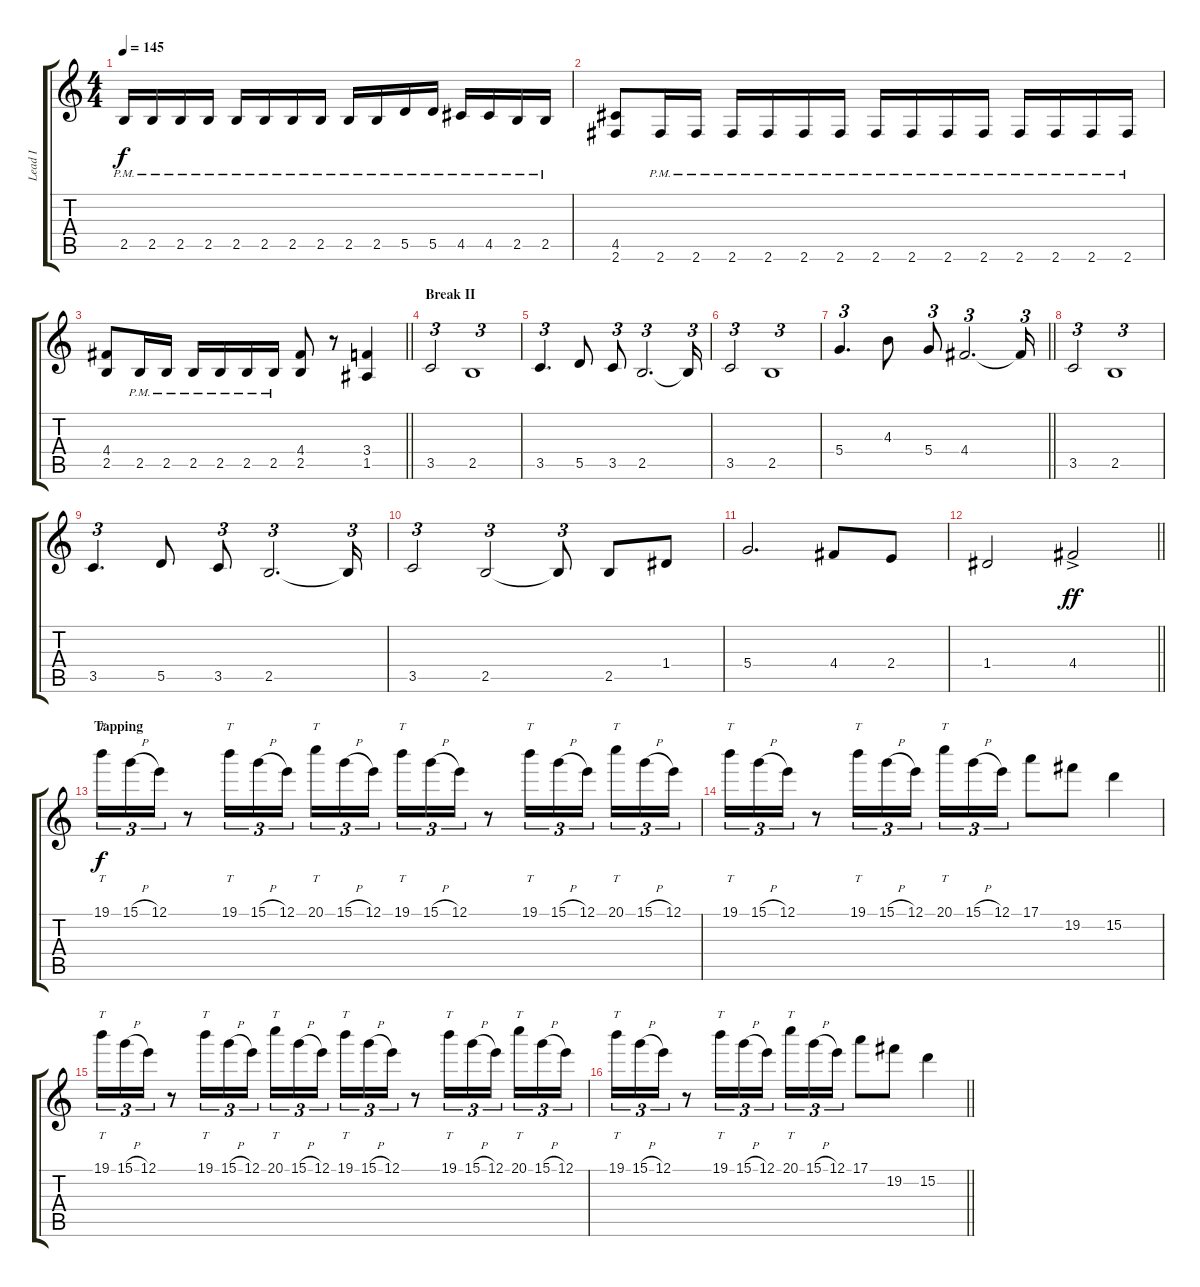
\track ("Lead I" "Lead I") {instrument distortionguitar}
\staff {score tabs}
\tuning (E4 B3 G3 D3 A2 E2) {hide}
\ts (4 4)
\tempo 145
\clef g2
\ks c
2.5{pm}.16{dy f} 2.5{pm}.16 2.5{pm}.16 2.5{pm}.16 2.5{pm}.16 2.5{pm}.16 2.5{pm}.16 2.5{pm}.16 2.5{pm}.16 2.5{pm}.16 5.5{pm}.16 5.5{pm}.16 4.5{pm}.16 4.5{pm}.16 2.5{pm}.16 2.5{pm}.16 |
(4.5 2.6).8 2.6{pm}.16 2.6{pm}.16 2.6{pm}.16 2.6{pm}.16 2.6{pm}.16 2.6{pm}.16 2.6{pm}.16 2.6{pm}.16 2.6{pm}.16 2.6{pm}.16 2.6{pm}.16 2.6{pm}.16 2.6{pm}.16 2.6{pm}.16 |
\barLineRight lightlight
(4.4 2.5).8 2.5{pm}.16 2.5{pm}.16 2.5{pm}.16 2.5{pm}.16 2.5{pm}.16 2.5{pm}.16 (4.4 2.5).8 r.8 (3.4 1.5).4 |
\section ("" "Break II")
3.5.2{tu (3 2)} 2.5.1{tu (3 2)} |
3.5.4{d tu (3 2)} 5.5.8 3.5.8{tu (3 2)} 2.5.2{d tu (3 2)} 2.5{t}.16{tu (3 2)} |
3.5.2{tu (3 2)} 2.5.1{tu (3 2)} |
\barLineRight lightlight
5.4.4{d tu (3 2)} 4.3.8 5.4.8{tu (3 2)} 4.4.2{d tu (3 2)} 4.4{t}.16{tu (3 2)} |
\section ("" "")
3.5.2{tu (3 2) volume 13} 2.5.1{tu (3 2)} |
3.5.4{d tu (3 2)} 5.5.8 3.5.8{tu (3 2)} 2.5.2{d tu (3 2)} 2.5{t}.16{tu (3 2)} |
3.5.2{tu (3 2)} 2.5.2{tu (3 2)} 2.5{t}.8{tu (3 2)} 2.5.8 1.4.8 |
5.4.2{d} 4.4.8 2.4.8 |
\barLineRight lightlight
1.4.2 4.4{ac}.2{dy ff} |
\section ("" "Tapping")
19.1.16{tt tu (3 2) dy f volume 11} 15.1{h}.16{tu (3 2)} 12.1.16{tu (3 2)} r.8 19.1.16{tt tu (3 2)} 15.1{h}.16{tu (3 2)} 12.1.16{tu (3 2) beam splitsecondary} 20.1.16{tt tu (3 2)} 15.1{h}.16{tu (3 2)} 12.1.16{tu (3 2)} 19.1.16{tt tu (3 2)} 15.1{h}.16{tu (3 2)} 12.1.16{tu (3 2)} r.8 19.1.16{tt tu (3 2)} 15.1{h}.16{tu (3 2)} 12.1.16{tu (3 2) beam splitsecondary} 20.1.16{tt tu (3 2)} 15.1{h}.16{tu (3 2)} 12.1.16{tu (3 2)} |
19.1.16{tt tu (3 2)} 15.1{h}.16{tu (3 2)} 12.1.16{tu (3 2)} r.8 19.1.16{tt tu (3 2)} 15.1{h}.16{tu (3 2)} 12.1.16{tu (3 2) beam splitsecondary} 20.1.16{tt tu (3 2)} 15.1{h}.16{tu (3 2)} 12.1.16{tu (3 2)} 17.1.8 19.2.8 15.2.4 |
19.1.16{tt tu (3 2)} 15.1{h}.16{tu (3 2)} 12.1.16{tu (3 2)} r.8 19.1.16{tt tu (3 2)} 15.1{h}.16{tu (3 2)} 12.1.16{tu (3 2) beam splitsecondary} 20.1.16{tt tu (3 2)} 15.1{h}.16{tu (3 2)} 12.1.16{tu (3 2)} 19.1.16{tt tu (3 2)} 15.1{h}.16{tu (3 2)} 12.1.16{tu (3 2)} r.8 19.1.16{tt tu (3 2)} 15.1{h}.16{tu (3 2)} 12.1.16{tu (3 2) beam splitsecondary} 20.1.16{tt tu (3 2)} 15.1{h}.16{tu (3 2)} 12.1.16{tu (3 2)} |
\barLineRight lightlight
19.1.16{tt tu (3 2)} 15.1{h}.16{tu (3 2)} 12.1.16{tu (3 2)} r.8 19.1.16{tt tu (3 2)} 15.1{h}.16{tu (3 2)} 12.1.16{tu (3 2) beam splitsecondary} 20.1.16{tt tu (3 2)} 15.1{h}.16{tu (3 2)} 12.1.16{tu (3 2)} 17.1.8 19.2.8 15.2.4
